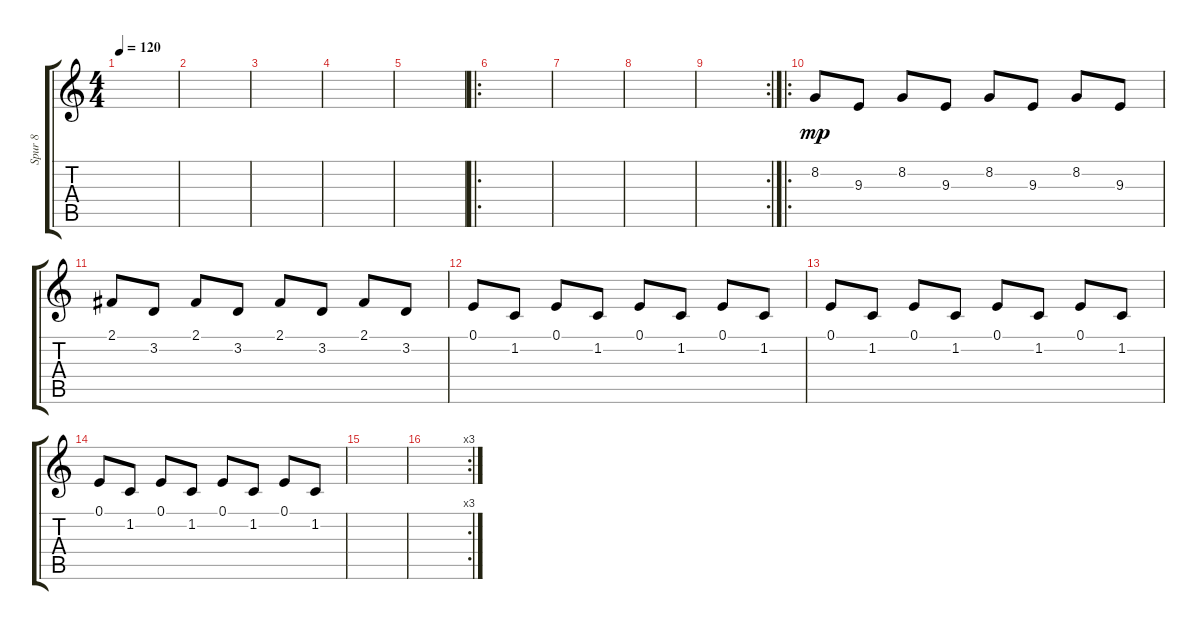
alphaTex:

\track ("Spur 8" "Spur 8") {instrument lead6voice}
\staff {score tabs}
\tuning (E4 B3 G3 D3 A2 E2) {hide}
\ts (4 4)
\tempo 120
\clef g2
\ks c
|
|
|
|
|
\ro
|
|
|
\rc 2
|
\ro
8.2.8{dy mp} 9.3.8 8.2.8 9.3.8 8.2.8 9.3.8 8.2.8 9.3.8 |
2.1.8 3.2.8 2.1.8 3.2.8 2.1.8 3.2.8 2.1.8 3.2.8 |
0.1.8 1.2.8 0.1.8 1.2.8 0.1.8 1.2.8 0.1.8 1.2.8 |
0.1.8 1.2.8 0.1.8 1.2.8 0.1.8 1.2.8 0.1.8 1.2.8 |
0.1.8 1.2.8 0.1.8 1.2.8 0.1.8 1.2.8 0.1.8 1.2.8 |
|
\rc 3
